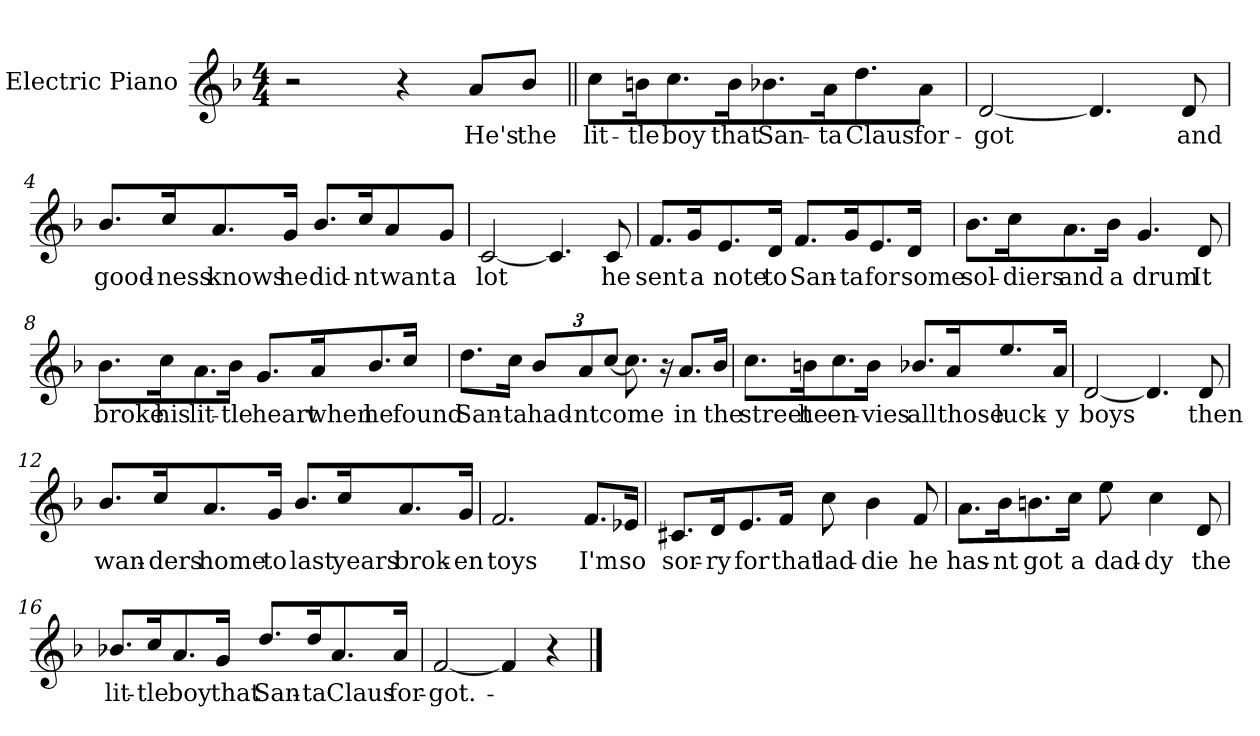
**kern	**text
*part1	*part1
*staff1	*staff1
*I"Electric Piano	*
*I'E.Pno	*
*clefG2	*
*k[b-]	*
*F:	*
*M4/4	*
=1	=1
2r	.
4r	.
8a/L	He's
8b-/J	the
=2||	=2||
8cc\L	lit-
16bn\	-tle
8.cc\	boy
16b\	that
8.b-X\	San-
16a\	-ta
8.dd\	Claus
8a\J	for-
=3	=3
[2d/	-got
4.d/]	.
8d/	and
!!LO:LB:g=z
=4	=4
8.b-/L	good-
16cc/	-ness
8.a/	knows
16g/J	he
8.b-/L	did-
16cc/	-nt
8a/	want
8g/J	a
=5	=5
[2c/	lot
4.c/]	.
8c/	he
=6	=6
8.f/L	sent
16g/	a
8.e/	note
16d/J	to
8.f/L	San-
16g/	-ta
8.e/	for
16d/J	some
!!LO:LB:g=z
=7	=7
8.b-\L	sol-
16cc\	-diers
8.a\	and
16b-\J	a
4.g/	drum
8d/	It
=8	=8
8.b-\L	broke
16cc\	his
8.a\	lit-
16b-\J	-tle
8.g/L	heart
16a/	when
8.b-/	he
16cc/J	found
!!LO:LB:g=z
=9	=9
8.dd\L	San-
16cc\J	-ta
*Xbrackettup	*
12b-/L	had-
12a/	-nt
[12cc/J	come
8.cc\]	.
16r	.
8.a/L	in
16b-/J	the
=10	=10
8.cc\L	street
16bn\	he
8.cc\	en-
16b\J	-vies
8.b-X/L	all
16a/	those
8.ee/	luck-
16a/J	-y
=11	=11
[2d/	boys
4.d/]	.
8d/	then
!!LO:LB:g=z
=12	=12
8.b-/L	wan-
16cc/	-ders
8.a/	home
16g/J	to
8.b-/L	last
16cc/	years
8.a/	brok-
16g/J	-en
=13	=13
2.f/	toys
8.f/L	I'm
16e-X/J	so
=14	=14
8.c#X/L	sor-
16d/	-ry
8.e/	for
16f/J	that
8cc\	lad-
4b-\	-die
8f/	he
!!LO:LB:g=z
=15	=15
8.a\L	has-
16b-\	-nt
8.bn\	got
16cc\J	a
8ee\	dad-
4cc\	-dy
8d/	the
=16	=16
8.b-X/L	lit-
16cc/	-tle
8.a/	boy
16g/J	that
8.dd/L	San-
16dd/	-ta
8.a/	Claus
16a/J	for-
=17	=17
[2f/	-got.-
4f/]	.
4r	.
==	==
*-	*-
